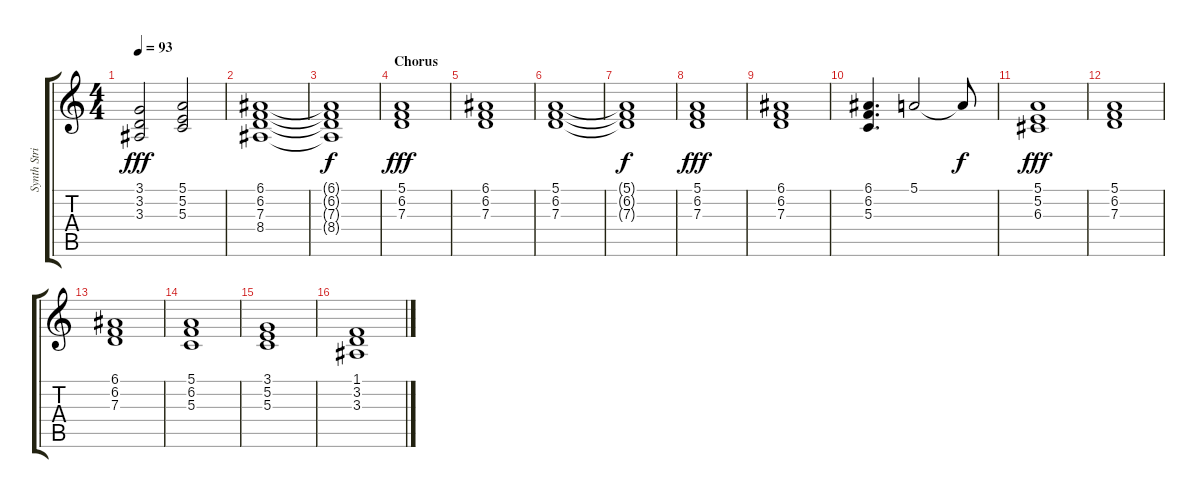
\track ("Synth Strings" "Synth Stri") {instrument synthstrings1}
\staff {score tabs}
\tuning (E4 B3 G3 D3 A2 E2) {hide}
\ts (4 4)
\tempo 93
\clef g2
\ks c
(3.1 3.2 3.3).2{dy fff} (5.1 5.2 5.3).2 |
(6.1 6.2 7.3 8.4).1 |
(6.1{t} 6.2{t} 7.3{t} 8.4{t}).1{dy f} |
\section ("" "Chorus")
(5.1 6.2 7.3).1{dy fff} |
(6.1 6.2 7.3).1 |
(5.1 6.2 7.3).1 |
(5.1{t} 6.2{t} 7.3{t}).1{dy f} |
(5.1 6.2 7.3).1{dy fff} |
(6.1 6.2 7.3).1 |
(6.1 6.2 5.3).4{d} 5.1.2 5.1{t}.8{dy f} |
(5.1 5.2 6.3).1{dy fff} |
(5.1 6.2 7.3).1 |
(6.1 6.2 7.3).1 |
(5.1 6.2 5.3).1 |
(3.1 5.2 5.3).1 |
(1.1 3.2 3.3).1
